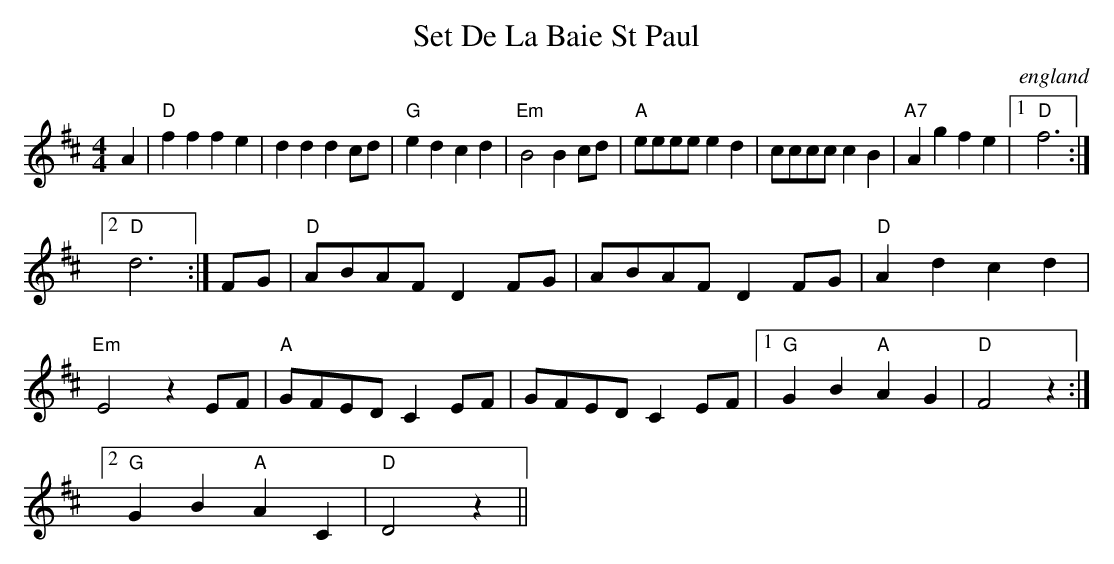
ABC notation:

X:1
T:Set De La Baie St Paul
O:england
M:4/4
L:1/4
K:D
A|"D"ff fe|dd dc/2d/2|"G"ed cd|"Em"B2 Bc/2d/2|"A"e/2e/2e/2e/2 ed|\
c/2c/2c/2c/2 cB|"A7"Ag fe| [1"D"f3:|
[2"D"d3:|F/2G/2|"D"A/2B/2A/2F/2 DF/2G/2|A/2B/2A/2F/2 DF/2G/2|"D"Ad cd|
"Em"E2 zE/2F/2|"A"G/2F/2E/2D/2 CE/2F/2|G/2F/2E/2D/2 CE/2F/2| [1"G"GB "A"AG|\
"D"F2 z:|
[2"G"GB "A"AC|"D"D2 z||
